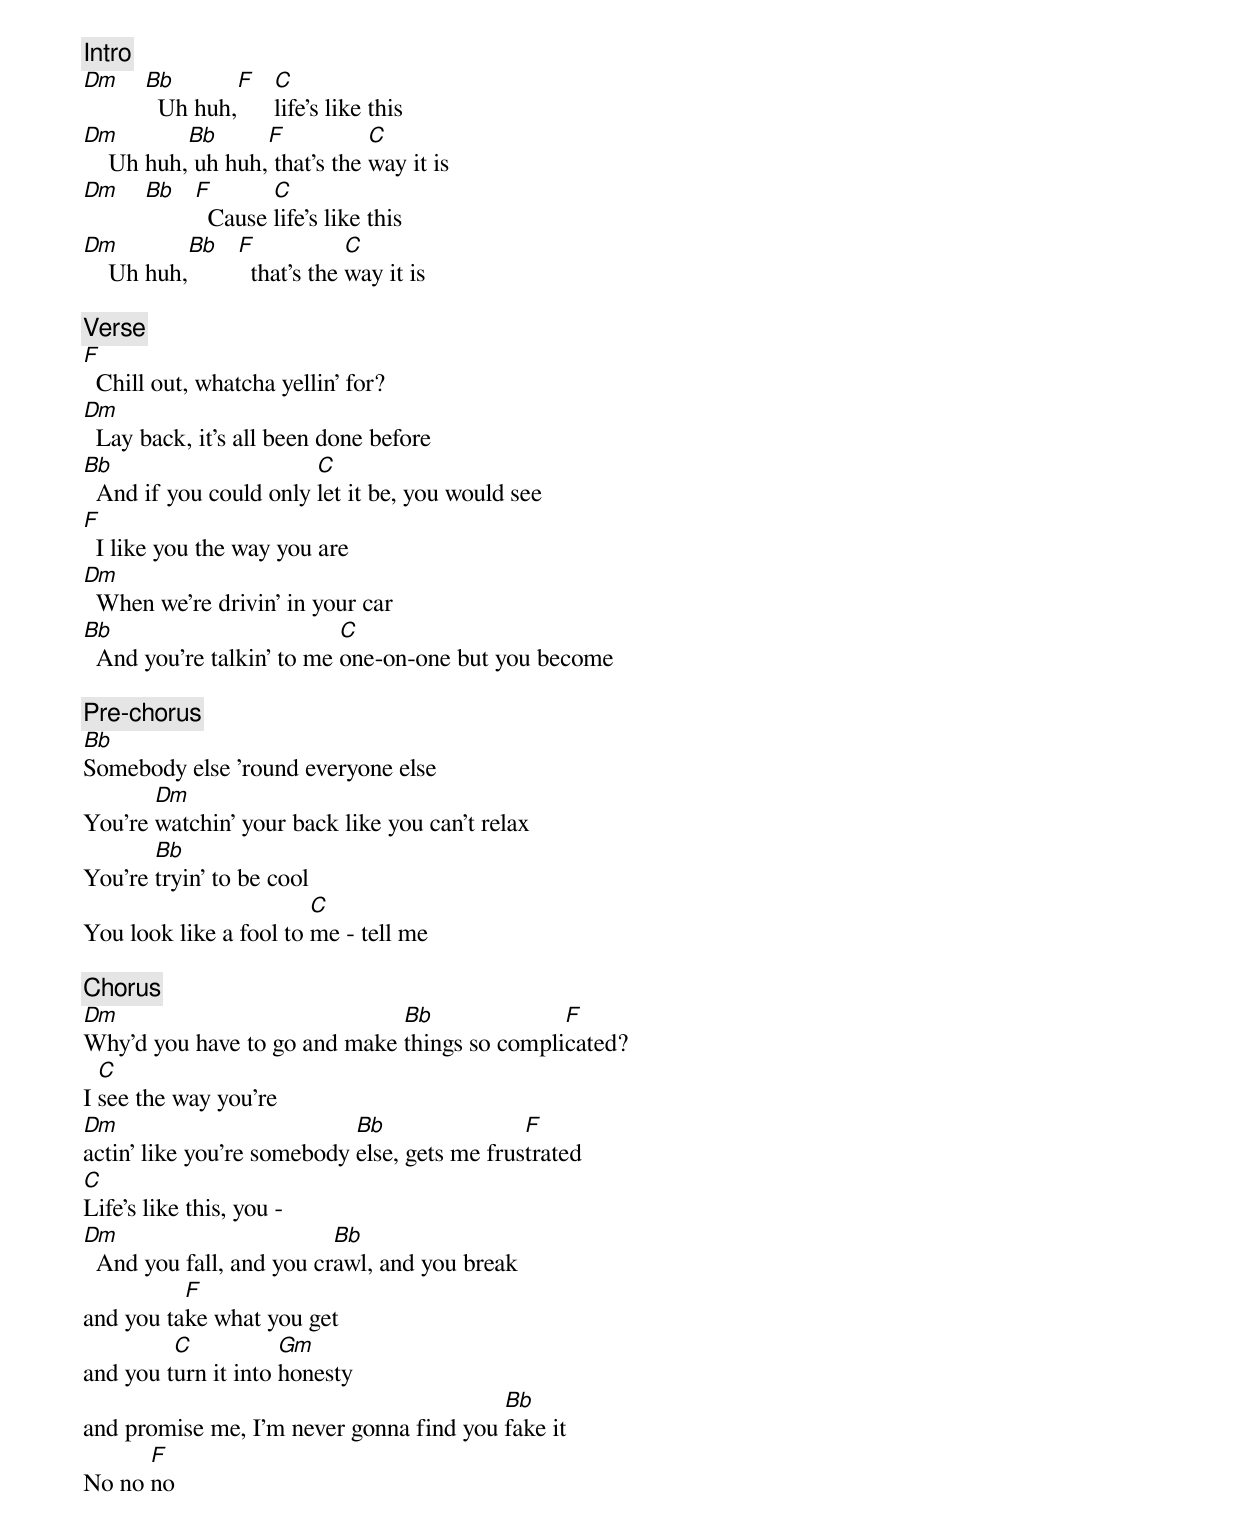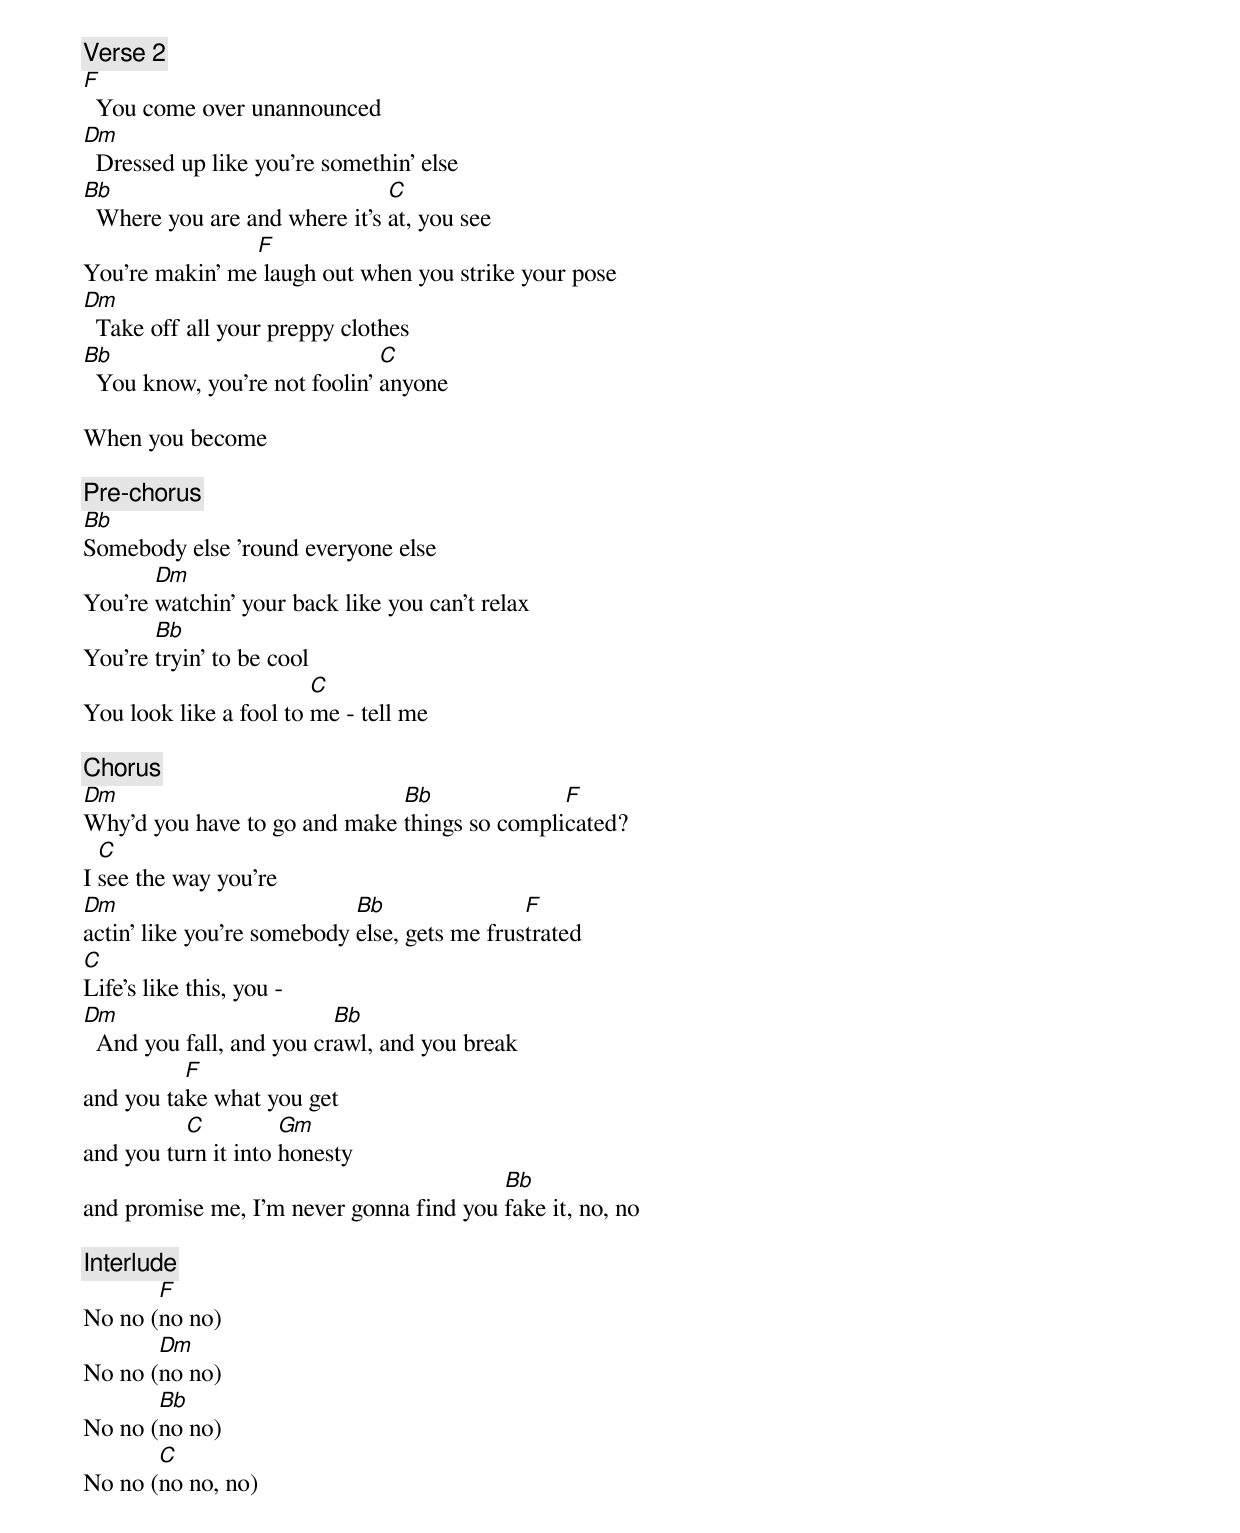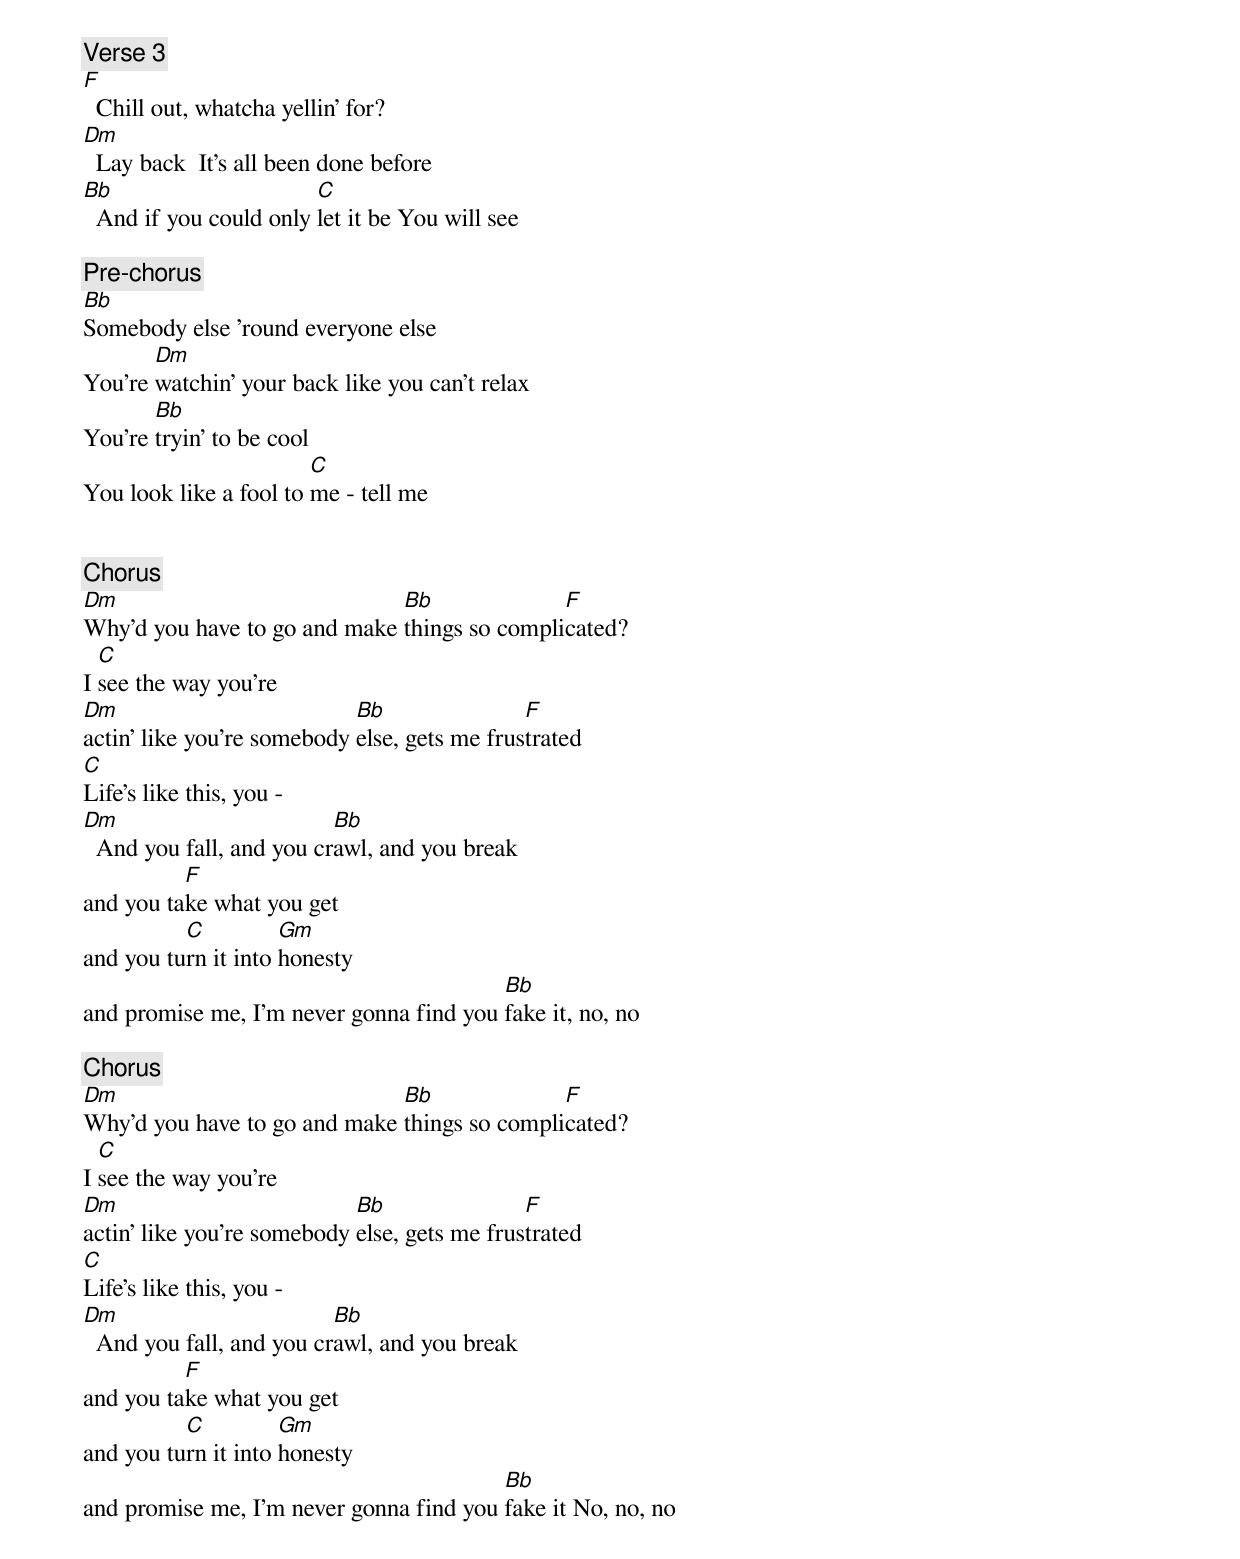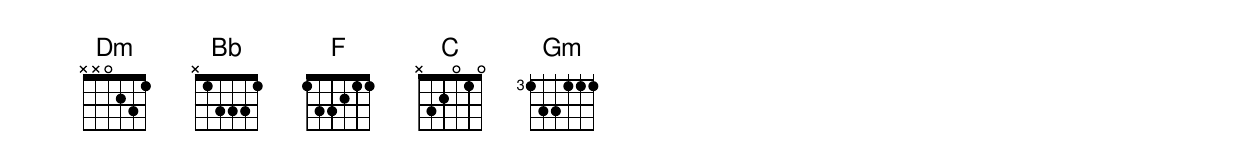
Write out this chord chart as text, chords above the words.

[Intro]
Dm  Bb       F  C
      Uh huh,   life's like this
Dm         Bb      F           C
    Uh huh, uh huh, that's the way it is
Dm  Bb F       C
         Cause life's like this
Dm         Bb F            C
    Uh huh,     that's the way it is

[Verse]
F
  Chill out, whatcha yellin' for?
Dm
  Lay back, it's all been done before
Bb                      C
  And if you could only let it be, you would see
F
  I like you the way you are
Dm
  When we're drivin' in your car
Bb                         C
  And you're talkin' to me one-on-one but you become

[Pre-chorus]
Bb
Somebody else 'round everyone else
       Dm
You're watchin' your back like you can't relax
       Bb
You're tryin' to be cool
                        C
You look like a fool to me - tell me

[Chorus]
Dm                            Bb              F
Why'd you have to go and make things so complicated?
  C
I see the way you're
Dm                          Bb                F
actin' like you're somebody else, gets me frustrated
C
Life's like this, you -
Dm                        Bb
  And you fall, and you crawl, and you break
          F
and you take what you get
         C           Gm
and you turn it into honesty
                                         Bb
and promise me, I'm never gonna find you fake it
      F
No no no

[Verse 2]
F
  You come over unannounced
Dm
  Dressed up like you're somethin' else
Bb                             C
  Where you are and where it's at, you see
                F
You're makin' me laugh out when you strike your pose
Dm
  Take off all your preppy clothes
Bb                             C
  You know, you're not foolin' anyone

When you become

[Pre-chorus]
Bb
Somebody else 'round everyone else
       Dm
You're watchin' your back like you can't relax
       Bb
You're tryin' to be cool
                        C
You look like a fool to me - tell me

[Chorus]
Dm                            Bb              F
Why'd you have to go and make things so complicated?
  C
I see the way you're
Dm                          Bb                F
actin' like you're somebody else, gets me frustrated
C
Life's like this, you -
Dm                        Bb
  And you fall, and you crawl, and you break
          F
and you take what you get
          C          Gm
and you turn it into honesty
                                         Bb
and promise me, I'm never gonna find you fake it, no, no

[Interlude]
       F
No no (no no)
       Dm
No no (no no)
       Bb
No no (no no)
       C
No no (no no, no)

[Verse 3]
F
  Chill out, whatcha yellin' for?
Dm
  Lay back  It's all been done before
Bb                      C
  And if you could only let it be You will see

[Pre-chorus]
Bb
Somebody else 'round everyone else
       Dm
You're watchin' your back like you can't relax
       Bb
You're tryin' to be cool
                        C
You look like a fool to me - tell me


[Chorus]
Dm                            Bb              F
Why'd you have to go and make things so complicated?
  C
I see the way you're
Dm                          Bb                F
actin' like you're somebody else, gets me frustrated
C
Life's like this, you -
Dm                        Bb
  And you fall, and you crawl, and you break
          F
and you take what you get
          C          Gm
and you turn it into honesty
                                         Bb
and promise me, I'm never gonna find you fake it, no, no

[Chorus]
Dm                            Bb              F
Why'd you have to go and make things so complicated?
  C
I see the way you're
Dm                          Bb                F
actin' like you're somebody else, gets me frustrated
C
Life's like this, you -
Dm                        Bb
  And you fall, and you crawl, and you break
          F
and you take what you get
          C          Gm
and you turn it into honesty
                                         Bb
and promise me, I'm never gonna find you fake it No, no, no
